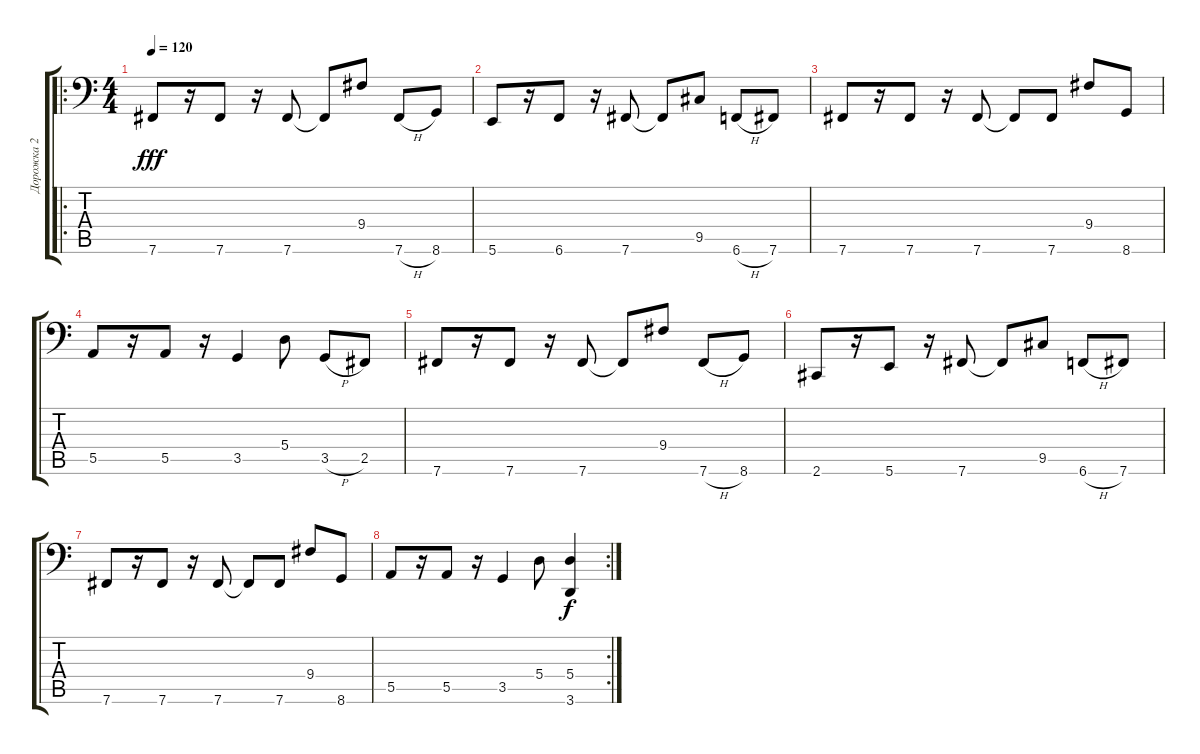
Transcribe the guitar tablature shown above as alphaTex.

\track ("Дорожка 2" "Дорожка 2") {instrument slapbass2}
\staff {score tabs}
\tuning (B2 Gb2 D2 A1 E1 B0) {hide}
\ro
\ts (4 4)
\tempo 120
\clef f4
\ks c
7.6.8{dy fff} r.16 7.6.8 r.16 7.6.8 7.6{t}.8 9.4.8 7.6{h}.8 8.6.8 |
5.6.8 r.16 6.6.8 r.16 7.6.8 7.6{t}.8 9.5.8 6.6{h}.8 7.6.8 |
7.6.8 r.16 7.6.8 r.16 7.6.8 7.6{t}.8 7.6.8 9.4.8 8.6.8 |
5.5.8 r.16 5.5.8 r.16 3.5.4 5.4.8 3.5{h}.8 2.5.8 |
7.6.8 r.16 7.6.8 r.16 7.6.8 7.6{t}.8 9.4.8 7.6{h}.8 8.6.8 |
2.6.8 r.16 5.6.8 r.16 7.6.8 7.6{t}.8 9.5.8 6.6{h}.8 7.6.8 |
7.6.8 r.16 7.6.8 r.16 7.6.8 7.6{t}.8 7.6.8 9.4.8 8.6.8 |
\rc 2
5.5.8 r.16 5.5.8 r.16 3.5.4 5.4.8 (5.4 3.6).4{dy f}
